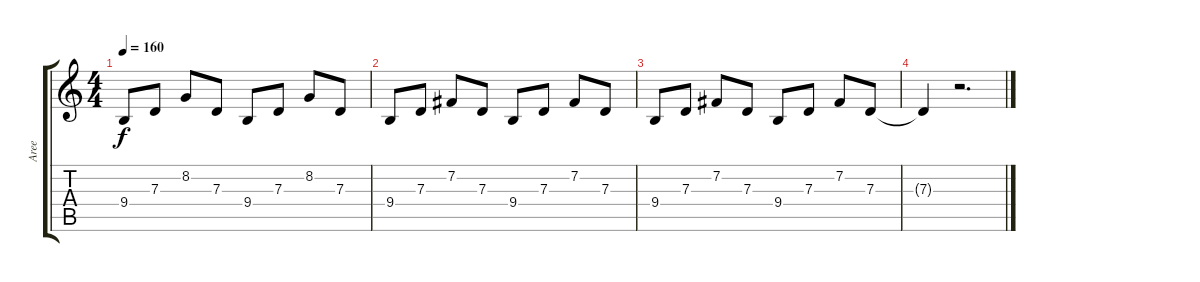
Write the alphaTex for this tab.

\track ("Aree" "Aree") {instrument violin}
\staff {score tabs}
\tuning (E4 B3 G3 D3 A2 D2) {hide}
\ts (4 4)
\tempo 160
\clef g2
\ks c
9.4.8{dy f} 7.3.8 8.2.8 7.3.8 9.4.8 7.3.8 8.2.8 7.3.8 |
9.4.8 7.3.8 7.2.8 7.3.8 9.4.8 7.3.8 7.2.8 7.3.8 |
9.4.8 7.3.8 7.2.8 7.3.8 9.4.8 7.3.8 7.2.8 7.3.8 |
7.3{t}.4 r.2{d}
